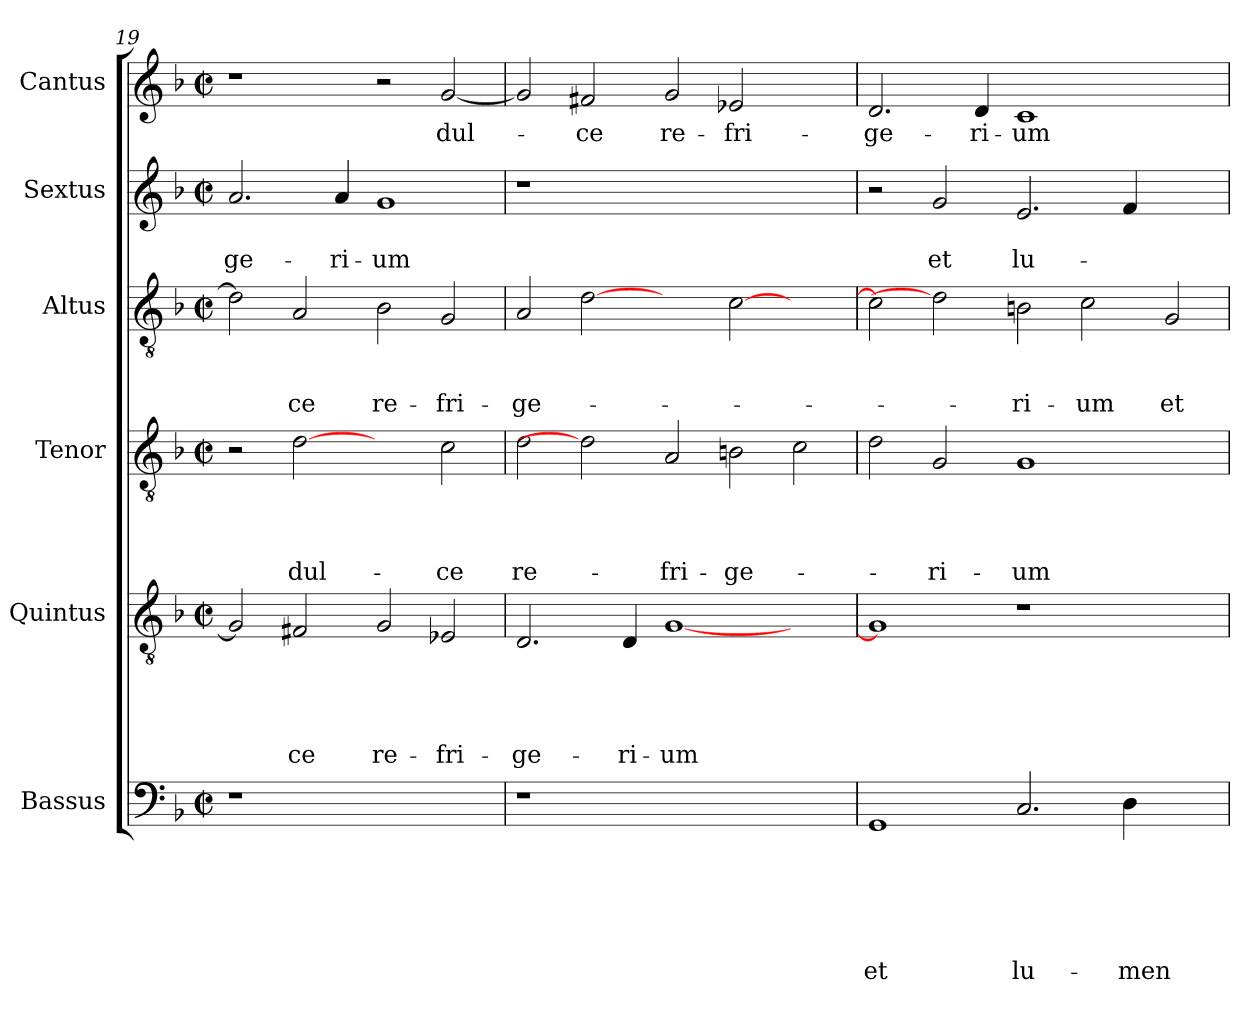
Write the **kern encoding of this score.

**kern	**text	**text	**text	**text	**text	**text	**kern	**text	**text	**text	**text	**text	**kern	**text	**text	**text	**text	**kern	**text	**text	**text	**kern	**text	**text	**kern	**text
*part6	*part6	*part6	*part6	*part6	*part6	*part6	*part5	*part5	*part5	*part5	*part5	*part5	*part4	*part4	*part4	*part4	*part4	*part3	*part3	*part3	*part3	*part2	*part2	*part2	*part1	*part1
*staff6	*staff6	*staff6	*staff6	*staff6	*staff6	*staff6	*staff5	*staff5	*staff5	*staff5	*staff5	*staff5	*staff4	*staff4	*staff4	*staff4	*staff4	*staff3	*staff3	*staff3	*staff3	*staff2	*staff2	*staff2	*staff1	*staff1
*I"Bassus	*	*	*	*	*	*	*I"Quintus	*	*	*	*	*	*I"Tenor	*	*	*	*	*I"Altus	*	*	*	*I"Sextus	*	*	*I"Cantus	*
*clefF4	*	*	*	*	*	*	*clefGv2	*	*	*	*	*	*clefGv2	*	*	*	*	*clefGv2	*	*	*	*clefG2	*	*	*clefG2	*
*k[b-]	*	*	*	*	*	*	*k[b-]	*	*	*	*	*	*k[b-]	*	*	*	*	*k[b-]	*	*	*	*k[b-]	*	*	*k[b-]	*
*F:	*	*	*	*	*	*	*F:	*	*	*	*	*	*F:	*	*	*	*	*F:	*	*	*	*F:	*	*	*F:	*
*M2/2	*	*	*	*	*	*	*M2/2	*	*	*	*	*	*M2/2	*	*	*	*	*M2/2	*	*	*	*M2/2	*	*	*M2/2	*
*met(c|)	*	*	*	*	*	*	*met(c|)	*	*	*	*	*	*met(c|)	*	*	*	*	*met(c|)	*	*	*	*met(c|)	*	*	*met(c|)	*
=19	=19	=19	=19	=19	=19	=19	=19	=19	=19	=19	=19	=19	=19	=19	=19	=19	=19	=19	=19	=19	=19	=19	=19	=19	=19	=19
!	!	!	!	!	!	!	!	!	!	!	!	!	!	!	!	!	!	!	!	!	!	!	!	!LO:LY:b	!	!
1r	.	.	.	.	.	.	2G/]	.	.	.	.	.	2r	.	.	.	.	2d\]	.	.	.	2.a/	.	-ge-	1r	.
!	!	!	!	!	!	!	!	!	!	!	!	!LO:LY:b	!	!	!	!	!LO:LY:b	!	!	!	!LO:LY:b	!	!	!	!	!
.	.	.	.	.	.	.	2F#X/	.	.	.	.	-ce	[2d	.	.	.	dul-	2A/	.	.	-ce	.	.	.	.	.
!	!	!	!	!	!	!	!	!	!	!	!	!	!	!	!	!	!	!	!	!	!	!	!	!LO:LY:b	!	!
.	.	.	.	.	.	.	.	.	.	.	.	.	.	.	.	.	.	.	.	.	.	4a/	.	-ri-	.	.
!	!	!	!	!	!	!	!	!	!	!	!	!LO:LY:b	!	!	!	!	!	!	!	!	!LO:LY:b	!	!	!LO:LY:b	!	!
1ryy	.	.	.	.	.	.	2G/	.	.	.	.	re-	2ryy	.	.	.	.	2B-\	.	.	re-	1g	.	-um	2r	.
!	!	!	!	!	!	!	!	!	!	!	!	!LO:LY:b	!	!	!	!	!LO:LY:b	!	!	!	!LO:LY:b	!	!	!	!	!LO:LY:b
.	.	.	.	.	.	.	2E-X/	.	.	.	.	-fri-	2c\	.	.	.	-ce	2G/	.	.	-fri-	.	.	.	[2g/	dul-
=20	=20	=20	=20	=20	=20	=20	=20	=20	=20	=20	=20	=20	=20	=20	=20	=20	=20	=20	=20	=20	=20	=20	=20	=20	=20	=20
!	!	!	!	!	!	!	!	!	!	!	!	!LO:LY:b	!	!	!	!	!LO:LY:b	!	!	!	!LO:LY:b	!	!	!	!	!
1r	.	.	.	.	.	.	2.D/	.	.	.	.	-ge-	2d\	.	.	.	re-	2A/	.	.	-ge-	1r	.	.	2g/]	.
!	!	!	!	!	!	!	!	!	!	!	!	!	!	!	!	!	!	!	!	!	!	!	!	!	!	!LO:LY:b
.	.	.	.	.	.	.	.	.	.	.	.	.	2d]	.	.	.	.	[2d	.	.	.	.	.	.	2f#X/	-ce
!	!	!	!	!	!	!	!	!	!	!	!	!LO:LY:b	!	!	!	!	!	!	!	!	!	!	!	!	!	!
.	.	.	.	.	.	.	4D/	.	.	.	.	-ri-	.	.	.	.	.	.	.	.	.	.	.	.	.	.
!	!	!	!	!	!	!	!	!	!	!	!	!LO:LY:b	!	!	!	!	!LO:LY:b	!	!	!	!	!	!	!	!	!LO:LY:b
1.ryy	.	.	.	.	.	.	[1G	.	.	.	.	-um	2A/	.	.	.	-fri-	2ryy	.	.	.	1.ryy	.	.	2g/	re-
!	!	!	!	!	!	!	!	!	!	!	!	!	!	!	!	!	!LO:LY:b	!	!	!	!	!	!	!	!	!LO:LY:b
.	.	.	.	.	.	.	.	.	.	.	.	.	2Bn\	.	.	.	-ge-	[2c\	.	.	.	.	.	.	2e-X/	-fri-
.	.	.	.	.	.	.	2ryy	.	.	.	.	.	2c\	.	.	.	.	2ryy	.	.	.	.	.	.	2ryy	.
!!LO:LB:g=z
=21	=21	=21	=21	=21	=21	=21	=21	=21	=21	=21	=21	=21	=21	=21	=21	=21	=21	=21	=21	=21	=21	=21	=21	=21	=21	=21
!	!	!	!	!	!	!LO:LY:b	!	!	!	!	!	!	!	!	!	!	!	!	!	!	!	!	!	!	!	!LO:LY:b
1GG	.	.	.	.	.	et	1G]	.	.	.	.	.	2d\	.	.	.	.	2c\]	.	.	.	2r	.	.	2.d/	-ge-
!	!	!	!	!	!	!	!	!	!	!	!	!	!	!	!	!	!LO:LY:b	!	!	!	!	!	!	!LO:LY:b	!	!
.	.	.	.	.	.	.	.	.	.	.	.	.	2G/	.	.	.	-ri-	2d]	.	.	.	2g/	.	et	.	.
!	!	!	!	!	!	!	!	!	!	!	!	!	!	!	!	!	!	!	!	!	!	!	!	!	!	!LO:LY:b
.	.	.	.	.	.	.	.	.	.	.	.	.	.	.	.	.	.	.	.	.	.	.	.	.	4d/	-ri-
!	!	!	!	!	!	!LO:LY:b	!	!	!	!	!	!	!	!	!	!	!LO:LY:b	!	!	!	!LO:LY:b	!	!	!LO:LY:b	!	!LO:LY:b
2.C/	.	.	.	.	.	lu-	1r	.	.	.	.	.	1G	.	.	.	-um	2Bn\	.	.	-ri-	2.e/	.	lu-	1c	-um
!	!	!	!	!	!	!	!	!	!	!	!	!	!	!	!	!	!	!	!	!	!LO:LY:b	!	!	!	!	!
.	.	.	.	.	.	.	.	.	.	.	.	.	.	.	.	.	.	2c\	.	.	-um	.	.	.	.	.
!	!	!	!	!	!	!LO:LY:b	!	!	!	!	!	!	!	!	!	!	!	!	!	!	!	!	!	!	!	!
4D\	.	.	.	.	.	-men	.	.	.	.	.	.	.	.	.	.	.	.	.	.	.	4f/	.	.	.	.
!	!	!	!	!	!	!	!	!	!	!	!	!	!	!	!	!	!	!	!	!	!LO:LY:b	!	!	!	!	!
2ryy	.	.	.	.	.	.	2ryy	.	.	.	.	.	2ryy	.	.	.	.	2G/	.	.	et	2ryy	.	.	2ryy	.
=	=	=	=	=	=	=	=	=	=	=	=	=	=	=	=	=	=	=	=	=	=	=	=	=	=	=
*-	*-	*-	*-	*-	*-	*-	*-	*-	*-	*-	*-	*-	*-	*-	*-	*-	*-	*-	*-	*-	*-	*-	*-	*-	*-	*-
